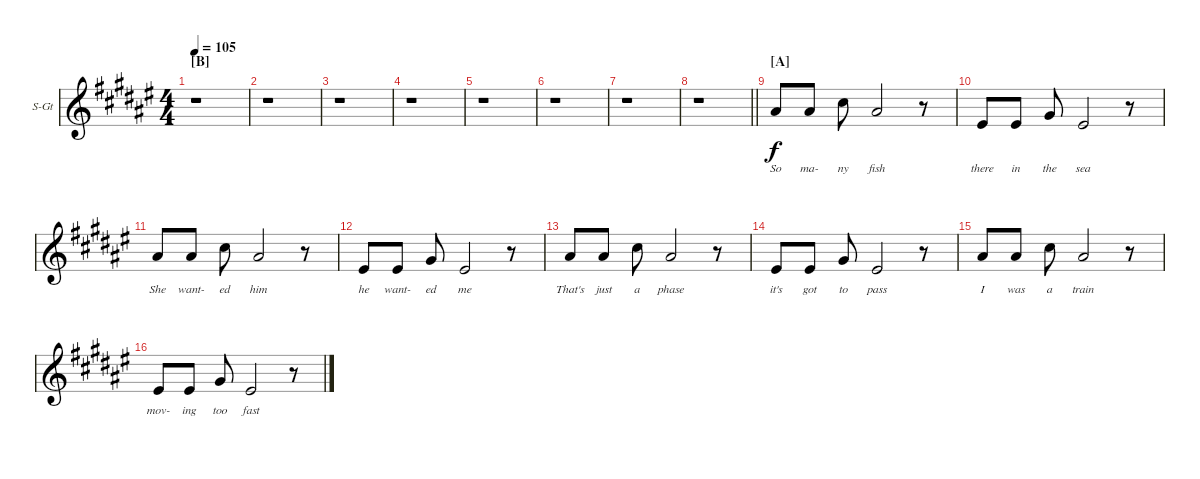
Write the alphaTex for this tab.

\bracketExtendMode groupsimilarinstruments
\firstSystemTrackNameOrientation horizontal
\otherSystemsTrackNameOrientation horizontal
\track ("Julian Casablancas" "S-Gt") {instrument lead2sawtooth}
\staff {score}
\tuning (E4 B3 G3 D3 A2 E2)
\displaytranspose 12
\ts (4 4)
\section ("B" "")
\tempo 105
\clef g2
\ks f#
r.1{dy f} |
r.1 |
r.1 |
r.1 |
r.1 |
r.1 |
r.1 |
\barLineRight lightlight
r.1 |
\section ("A" "")
8.4.8{lyrics (0 "So") lyrics (1 "") lyrics (2 "") lyrics (3 "") lyrics (4 "")} 8.4.8{lyrics (0 "ma-") lyrics (1 "") lyrics (2 "") lyrics (3 "") lyrics (4 "")} 6.3.8{lyrics (0 "ny") lyrics (1 "") lyrics (2 "") lyrics (3 "") lyrics (4 "")} 8.4.2{lyrics (0 "fish") lyrics (1 "") lyrics (2 "") lyrics (3 "") lyrics (4 "")} r.8 |
8.5.8{lyrics (0 "there") lyrics (1 "") lyrics (2 "") lyrics (3 "") lyrics (4 "")} 8.5.8{lyrics (0 "in") lyrics (1 "") lyrics (2 "") lyrics (3 "") lyrics (4 "")} 6.4.8{lyrics (0 "the") lyrics (1 "") lyrics (2 "") lyrics (3 "") lyrics (4 "")} 8.5.2{lyrics (0 "sea") lyrics (1 "") lyrics (2 "") lyrics (3 "") lyrics (4 "")} r.8 |
8.4.8{lyrics (0 "She") lyrics (1 "") lyrics (2 "") lyrics (3 "") lyrics (4 "")} 8.4.8{lyrics (0 "want-") lyrics (1 "") lyrics (2 "") lyrics (3 "") lyrics (4 "")} 6.3.8{lyrics (0 "ed") lyrics (1 "") lyrics (2 "") lyrics (3 "") lyrics (4 "")} 8.4.2{lyrics (0 "him") lyrics (1 "") lyrics (2 "") lyrics (3 "") lyrics (4 "")} r.8 |
8.5.8{lyrics (0 "he") lyrics (1 "") lyrics (2 "") lyrics (3 "") lyrics (4 "")} 8.5.8{lyrics (0 "want-") lyrics (1 "") lyrics (2 "") lyrics (3 "") lyrics (4 "")} 6.4.8{lyrics (0 "ed") lyrics (1 "") lyrics (2 "") lyrics (3 "") lyrics (4 "")} 8.5.2{lyrics (0 "me") lyrics (1 "") lyrics (2 "") lyrics (3 "") lyrics (4 "")} r.8 |
8.4.8{lyrics (0 "That's") lyrics (1 "") lyrics (2 "") lyrics (3 "") lyrics (4 "")} 8.4.8{lyrics (0 "just") lyrics (1 "") lyrics (2 "") lyrics (3 "") lyrics (4 "")} 6.3.8{lyrics (0 "a") lyrics (1 "") lyrics (2 "") lyrics (3 "") lyrics (4 "")} 8.4.2{lyrics (0 "phase") lyrics (1 "") lyrics (2 "") lyrics (3 "") lyrics (4 "")} r.8 |
8.5.8{lyrics (0 "it's") lyrics (1 "") lyrics (2 "") lyrics (3 "") lyrics (4 "")} 8.5.8{lyrics (0 "got") lyrics (1 "") lyrics (2 "") lyrics (3 "") lyrics (4 "")} 6.4.8{lyrics (0 "to") lyrics (1 "") lyrics (2 "") lyrics (3 "") lyrics (4 "")} 8.5.2{lyrics (0 "pass") lyrics (1 "") lyrics (2 "") lyrics (3 "") lyrics (4 "")} r.8 |
8.4.8{lyrics (0 "I") lyrics (1 "") lyrics (2 "") lyrics (3 "") lyrics (4 "")} 8.4.8{lyrics (0 "was") lyrics (1 "") lyrics (2 "") lyrics (3 "") lyrics (4 "")} 6.3.8{lyrics (0 "a") lyrics (1 "") lyrics (2 "") lyrics (3 "") lyrics (4 "")} 8.4.2{lyrics (0 "train") lyrics (1 "") lyrics (2 "") lyrics (3 "") lyrics (4 "")} r.8 |
8.5.8{lyrics (0 "mov-") lyrics (1 "") lyrics (2 "") lyrics (3 "") lyrics (4 "")} 8.5.8{lyrics (0 "ing") lyrics (1 "") lyrics (2 "") lyrics (3 "") lyrics (4 "")} 6.4.8{lyrics (0 "too") lyrics (1 "") lyrics (2 "") lyrics (3 "") lyrics (4 "")} 8.5.2{lyrics (0 "fast") lyrics (1 "") lyrics (2 "") lyrics (3 "") lyrics (4 "")} r.8
